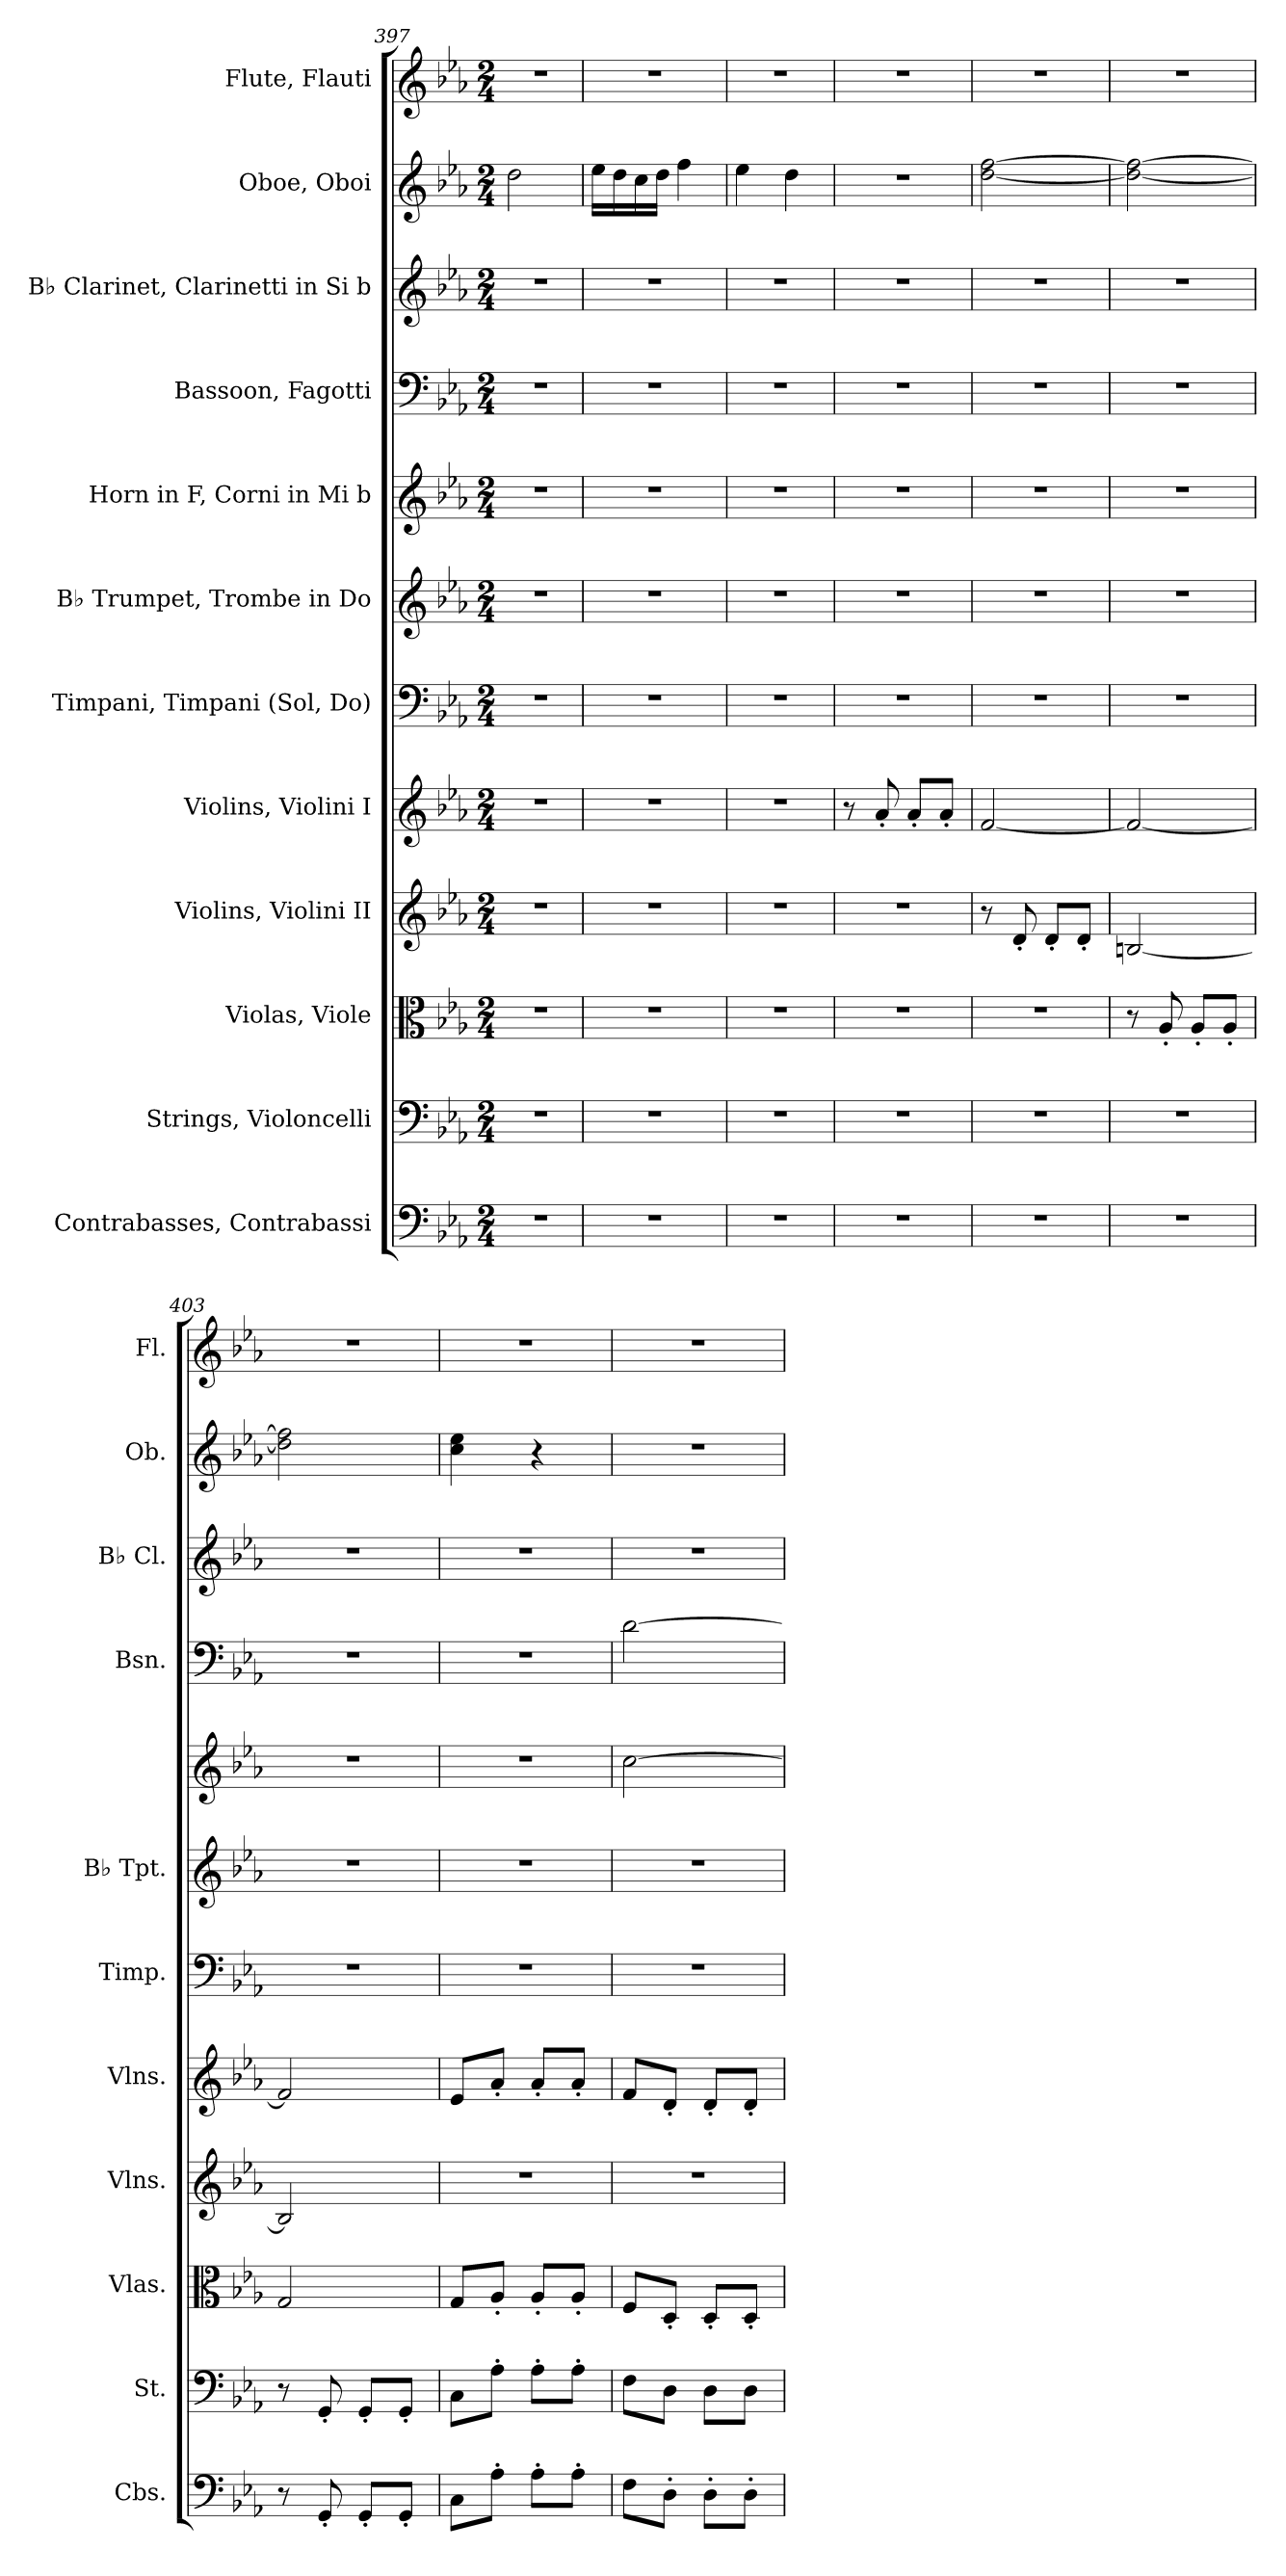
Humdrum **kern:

**kern	**kern	**kern	**kern	**kern	**kern	**kern	**kern	**kern	**kern	**kern	**kern
*part12	*part11	*part10	*part9	*part8	*part7	*part6	*part5	*part4	*part3	*part2	*part1
*staff12	*staff11	*staff10	*staff9	*staff8	*staff7	*staff6	*staff5	*staff4	*staff3	*staff2	*staff1
*I"Contrabasses, Contrabassi	*I"Strings, Violoncelli	*I"Violas, Viole	*I"Violins, Violini II	*I"Violins, Violini I	*I"Timpani, Timpani (Sol, Do)	*I"B♭ Trumpet, Trombe in Do	*I"Horn in F, Corni in Mi b	*I"Bassoon, Fagotti	*I"B♭ Clarinet, Clarinetti in Si b	*I"Oboe, Oboi	*I"Flute, Flauti
*I'Cbs.	*I'St.	*I'Vlas.	*I'Vlns.	*I'Vlns.	*I'Timp.	*I'B♭ Tpt.	*	*I'Bsn.	*I'B♭ Cl.	*I'Ob.	*I'Fl.
*clefF4	*clefF4	*clefC3	*clefG2	*clefG2	*clefF4	*clefG2	*clefG2	*clefF4	*clefG2	*clefG2	*clefG2
*ITrd7c12	*	*	*	*	*	*ITrd1c2	*ITrd4c7	*	*ITrd1c2	*	*
*k[b-e-a-]	*k[b-e-a-]	*k[b-e-a-]	*k[b-e-a-]	*k[b-e-a-]	*k[b-e-a-]	*k[b-e-a-d-g-]	*k[b-e-a-d-]	*k[b-e-a-]	*k[b-e-a-d-g-]	*k[b-e-a-]	*k[b-e-a-]
*M2/4	*M2/4	*M2/4	*M2/4	*M2/4	*M2/4	*M2/4	*M2/4	*M2/4	*M2/4	*M2/4	*M2/4
*MM51	*MM51	*MM51	*MM51	*MM51	*MM51	*MM51	*MM51	*MM51	*MM51	*MM51	*MM51
=397	=397	=397	=397	=397	=397	=397	=397	=397	=397	=397	=397
2r	2r	2r	2r	2r	2r	2r	2r	2r	2r	2dd\	2r
=398	=398	=398	=398	=398	=398	=398	=398	=398	=398	=398	=398
*	*	*	*	*	*	*	*	*	*	*	*^
2r	2r	2r	2r	2r	2r	2r	2r	2r	2r	16ee-\LL	2r	4ryy
.	.	.	.	.	.	.	.	.	.	16dd\	.	.
.	.	.	.	.	.	.	.	.	.	16cc\	.	.
.	.	.	.	.	.	.	.	.	.	16dd\JJ	.	.
*	*	*	*	*	*	*	*	*	*	*	*MM45	*
.	.	.	.	.	.	.	.	.	.	4ff\	.	4ryy
!!LO:PB:g=z	!!
=399	=399	=399	=399	=399	=399	=399	=399	=399	=399	=399	=399	=399
2r	2r	2r	2r	2r	2r	2r	2r	2r	2r	4ee-\	2r	4ryy
*	*	*	*	*	*	*	*	*	*	*	*MM34	*
.	.	.	.	.	.	.	.	.	.	4dd\	.	4ryy
*	*	*	*	*	*	*	*	*	*	*	*v	*v
=400	=400	=400	=400	=400	=400	=400	=400	=400	=400	=400	=400
*	*	*	*	*	*	*	*	*	*	*	*MM174
2r	2r	2r	2r	8r	2r	2r	2r	2r	2r	2r	2r
.	.	.	.	8a-'/	.	.	.	.	.	.	.
.	.	.	.	8a-'/L	.	.	.	.	.	.	.
.	.	.	.	8a-'/J	.	.	.	.	.	.	.
=401	=401	=401	=401	=401	=401	=401	=401	=401	=401	=401	=401
2r	2r	2r	8r	[2f/	2r	2r	2r	2r	2r	[2dd\ [2ff\	2r
.	.	.	8d'/	.	.	.	.	.	.	.	.
.	.	.	8d'/L	.	.	.	.	.	.	.	.
.	.	.	8d'/J	.	.	.	.	.	.	.	.
=402	=402	=402	=402	=402	=402	=402	=402	=402	=402	=402	=402
2r	2r	8r	[2Bn/	2f/_	2r	2r	2r	2r	2r	2dd\_ 2ff\_	2r
.	.	8A-'/	.	.	.	.	.	.	.	.	.
.	.	8A-'/L	.	.	.	.	.	.	.	.	.
.	.	8A-'/J	.	.	.	.	.	.	.	.	.
=403	=403	=403	=403	=403	=403	=403	=403	=403	=403	=403	=403
8r	8r	2G/	2B/]	2f/]	2r	2r	2r	2r	2r	2dd\] 2ff\]	2r
8GGG'/	8GG'/	.	.	.	.	.	.	.	.	.	.
8GGG'/L	8GG'/L	.	.	.	.	.	.	.	.	.	.
8GGG'/J	8GG'/J	.	.	.	.	.	.	.	.	.	.
=404	=404	=404	=404	=404	=404	=404	=404	=404	=404	=404	=404
8CC\L	8C\L	8G/L	2r	8e-/L	2r	2r	2r	2r	2r	4cc\ 4ee-\	2r
8AA-'\J	8A-'\J	8A-'/J	.	8a-'/J	.	.	.	.	.	.	.
8AA-'\L	8A-'\L	8A-'/L	.	8a-'/L	.	.	.	.	.	4r	.
8AA-'\J	8A-'\J	8A-'/J	.	8a-'/J	.	.	.	.	.	.	.
=405	=405	=405	=405	=405	=405	=405	=405	=405	=405	=405	=405
8FF\L	8F\L	8F/L	2r	8f/L	2r	2r	[2f\	[2d\	2r	2r	2r
8DD'\J	8D\J	8D'/J	.	8d'/J	.	.	.	.	.	.	.
8DD'\L	8D\L	8D'/L	.	8d'/L	.	.	.	.	.	.	.
8DD'\J	8D\J	8D'/J	.	8d'/J	.	.	.	.	.	.	.
=	=	=	=	=	=	=	=	=	=	=	=
*-	*-	*-	*-	*-	*-	*-	*-	*-	*-	*-	*-
